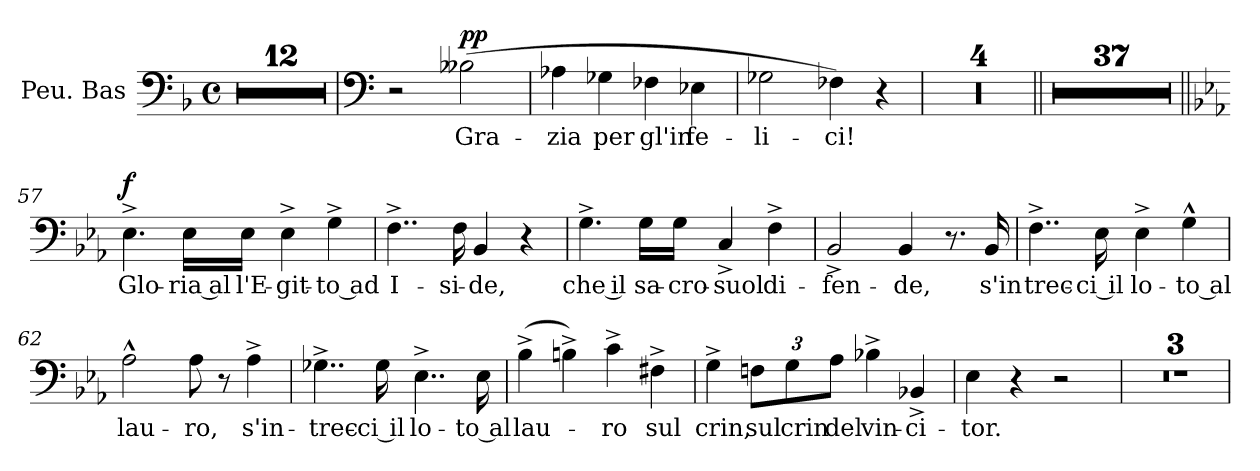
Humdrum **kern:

**kern	**text	**dynam
*part1	*part1	*part1
*staff1	*staff1	*staff1
*I"Peu. Bas	*	*
*I'Peu. Bas	*	*
*clefF4	*	*
*k[b-]	*	*
*M4/4	*	*
*met(c)	*	*
=1	=1	=1
1r	.	.
=2	=2	=2
1r	.	.
=3	=3	=3
1r	.	.
!!LO:LB:g=z
=4	=4	=4
1r	.	.
=5	=5	=5
1r	.	.
=6	=6	=6
1r	.	.
!!LO:LB:g=z
=7	=7	=7
1r	.	.
=8	=8	=8
1r	.	.
!!LO:LB:g=z
=9	=9	=9
1r	.	.
=10	=10	=10
1r	.	.
!!LO:PB:g=z
=11	=11	=11
1r	.	.
=12	=12	=12
1r	.	.
!!LO:LB:g=z
=13	=13	=13
*clefF4	*	*
2r	.	.
!	!LO:LY:b:color=#0055FF	!LO:DY:a
(>2B--X\	Gra-	pp
=14	=14	=14
!	!LO:LY:b:color=#0055FF	!
4A-X\	-zia	.
!	!LO:LY:b:color=#0055FF	!
4G-X\	per	.
!	!LO:LY:b:color=#0055FF	!
4F-X\	gl'in	.
!	!LO:LY:b:color=#0055FF	!
4E-X\	fe-	.
=15	=15	=15
!	!LO:LY:b:color=#0055FF	!
2G-X\	-li-	.
!	!LO:LY:b:color=#0055FF	!
4F-X\)	-ci!	.
4r	.	.
!!LO:PB:g=z
=16	=16	=16
1r	.	.
=17	=17	=17
1r	.	.
=18	=18	=18
1r	.	.
=19	=19	=19
1r	.	.
!!LO:LB:g=z
=20||	=20||	=20||
1r	.	.
=21	=21	=21
1r	.	.
=22	=22	=22
1r	.	.
=23	=23	=23
1r	.	.
!!LO:LB:g=z
=24	=24	=24
*k[b-]	*	*
1r	.	.
=25	=25	=25
1r	.	.
=26	=26	=26
1r	.	.
=27	=27	=27
1r	.	.
!!LO:LB:g=z
=28	=28	=28
1r	.	.
=29	=29	=29
1r	.	.
=30	=30	=30
1r	.	.
!!LO:PB:g=z
=31	=31	=31
1r	.	.
=32	=32	=32
1r	.	.
=33	=33	=33
1r	.	.
!!LO:LB:g=z
=34	=34	=34
1r	.	.
=35	=35	=35
1r	.	.
=36	=36	=36
1r	.	.
!!LO:LB:g=z
=37	=37	=37
1r	.	.
=38	=38	=38
1r	.	.
!!LO:LB:g=z
=39	=39	=39
1r	.	.
=40	=40	=40
1r	.	.
=41	=41	=41
1r	.	.
!!LO:PB:g=z
=42	=42	=42
1r	.	.
=43	=43	=43
1r	.	.
=44	=44	=44
1r	.	.
!!LO:LB:g=z
=45	=45	=45
1r	.	.
=46	=46	=46
1r	.	.
=47	=47	=47
1r	.	.
=48	=48	=48
1r	.	.
!!LO:LB:g=z
=49	=49	=49
*k[b-]	*	*
1r	.	.
=50	=50	=50
1r	.	.
=51	=51	=51
1r	.	.
=52	=52	=52
1r	.	.
=53	=53	=53
1r	.	.
!!LO:LB:g=z
=54	=54	=54
1r	.	.
=55	=55	=55
1r	.	.
=56	=56	=56
1r	.	.
!!LO:PB:g=z
=57||	=57||	=57||
*k[b-e-a-]	*	*
!	!LO:LY:b:color=#0055FF	!LO:DY:a
4.E-^\	Glo-	f
!	!LO:LY:b:color=#0055FF	!
16E-\LL	ria al	.
!	!LO:LY:b:color=#0055FF	!
16E-\JJ	l'E-	.
!	!LO:LY:b:color=#0055FF	!
4E-^\	-git-	.
!	!LO:LY:b:color=#0055FF	!
4G^\	to ad	.
=58	=58	=58
!	!LO:LY:b:color=#0055FF	!
4..F^\	I-	.
!	!LO:LY:b:color=#0055FF	!
16F\	-si-	.
!	!LO:LY:b:color=#0055FF	!
4BB-/	-de,	.
4r	.	.
=59	=59	=59
!	!LO:LY:b:color=#0055FF	!
4.G^\	che il	.
!	!LO:LY:b:color=#0055FF	!
16G\LL	sa-	.
!	!LO:LY:b:color=#0055FF	!
16G\JJ	-cro-	.
!	!LO:LY:b:color=#0055FF	!
4C^/	-suol	.
!	!LO:LY:b:color=#0055FF	!
4F^\	di-	.
=60	=60	=60
!	!LO:LY:b:color=#0055FF	!
2BB-^/	-fen-	.
!	!LO:LY:b:color=#0055FF	!
4BB-/	-de,	.
8.r	.	.
!	!LO:LY:b:color=#0055FF	!
16BB-/	s'in	.
!!LO:PB:g=z
=61	=61	=61
!	!LO:LY:b:color=#0055FF	!
4..F^\	-trec-	.
!	!LO:LY:b:color=#0055FF	!
16E-\	ci il	.
!	!LO:LY:b:color=#0055FF	!
4E-^\	lo-	.
!	!LO:LY:b:color=#0055FF	!
4G^^\	to al	.
=62	=62	=62
!	!LO:LY:b:color=#0055FF	!
2A-^^\	lau-	.
!	!LO:LY:b:color=#0055FF	!
8A-\	-ro,	.
8r	.	.
!	!LO:LY:b:color=#0055FF	!
4A-^\	s'in-	.
=63	=63	=63
!	!LO:LY:b:color=#0055FF	!
4..G-X^\	-trec-	.
!	!LO:LY:b:color=#0055FF	!
16G-\	ci il	.
!	!LO:LY:b:color=#0055FF	!
4..E-^\	lo-	.
!	!LO:LY:b:color=#0055FF	!
16E-\	to al	.
=64	=64	=64
!	!LO:LY:b:color=#0055FF	!
(>4B-^\	lau-	.
4Bn^\)	.	.
!	!LO:LY:b:color=#0055FF	!
4c^\	-ro	.
!	!LO:LY:b:color=#0055FF	!
4F#X^\	sul	.
!!LO:PB:g=z
=65	=65	=65
!	!LO:LY:b:color=#0055FF	!
4G^\	crin,	.
!	!LO:LY:b:color=#0055FF	!
12Fn\L	sul	.
!	!LO:LY:b:color=#0055FF	!
12G\	crin	.
!	!LO:LY:b:color=#0055FF	!
12A-\J	del	.
!	!LO:LY:b:color=#0055FF	!
4B-X^\	vin-	.
!	!LO:LY:b:color=#0055FF	!
4BB-X^/	-ci-	.
=66	=66	=66
!	!LO:LY:b:color=#0055FF	!
4E-\	-tor.	.
4r	.	.
2r	.	.
=67	=67	=67
1r	.	.
=68	=68	=68
1r	.	.
!!LO:PB:g=z
=69	=69	=69
*k[b-e-a-]	*	*
1r	.	.
=	=	=
*-	*-	*-
